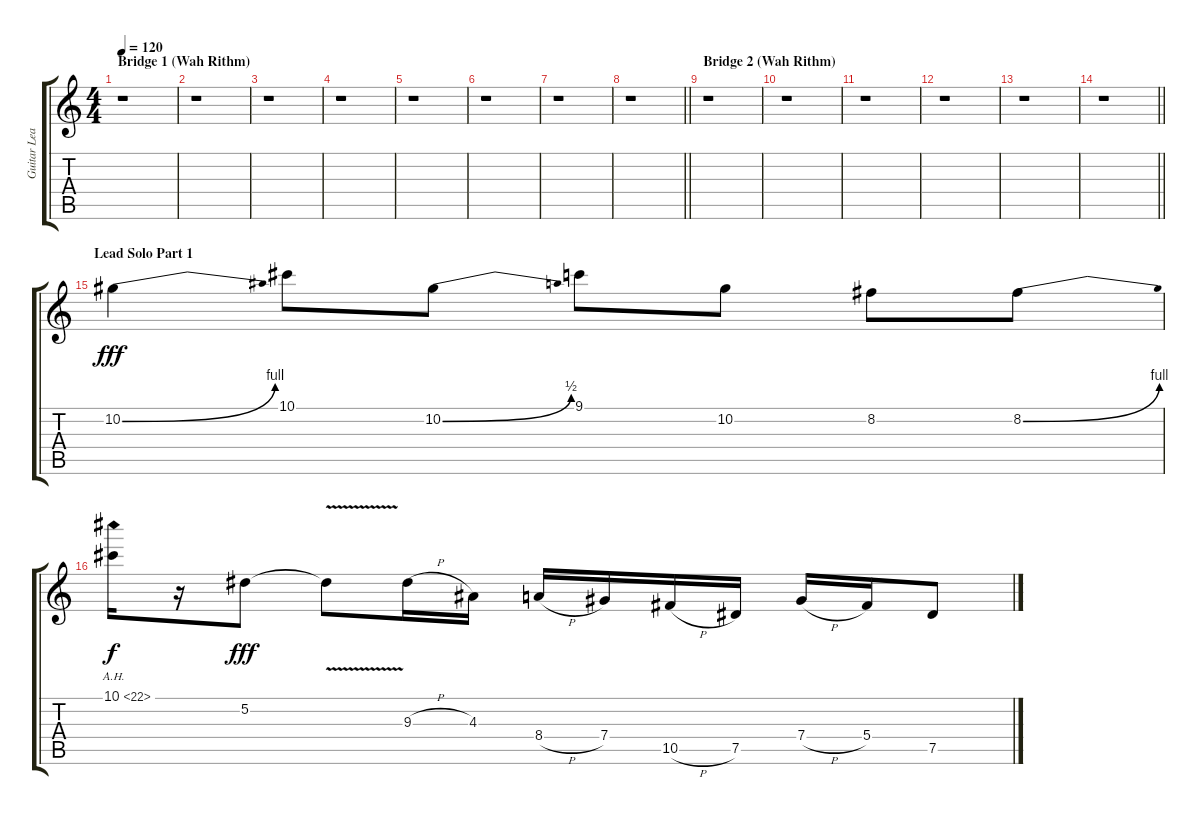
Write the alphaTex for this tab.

\track ("Guitar Lead 1" "Guitar Lea") {instrument distortionguitar}
\staff {score tabs}
\tuning (Eb4 Bb3 Gb3 Db3 Ab2 Eb2) {hide}
\ts (4 4)
\section ("" "Bridge 1 (Wah Rithm)")
\tempo 120
\clef g2
\ks c
r.1{dy mp} |
r.1 |
r.1 |
r.1 |
r.1 |
r.1 |
r.1 |
\barLineRight lightlight
r.1 |
\section ("" "Bridge 2 (Wah Rithm)")
r.1 |
r.1 |
r.1 |
r.1 |
r.1 |
\barLineRight lightlight
r.1 |
\section ("" "Lead Solo Part 1")
10.2{be (bend 0 0 60 4)}.4{dy fff} 10.1.8 10.2{be (bend 0 0 60 2)}.8 9.1.8 10.2.8 8.2.8 8.2{be (bend 0 0 60 4)}.8 |
10.1{ah 12}.16{dy f} r.16 5.2.8{dy fff} 5.2{v t}.8 9.3{h}.16 4.3.16 8.4{h}.16 7.4.16 10.5{h}.16 7.5.16 7.4{h}.16 5.4.16 7.5.8
